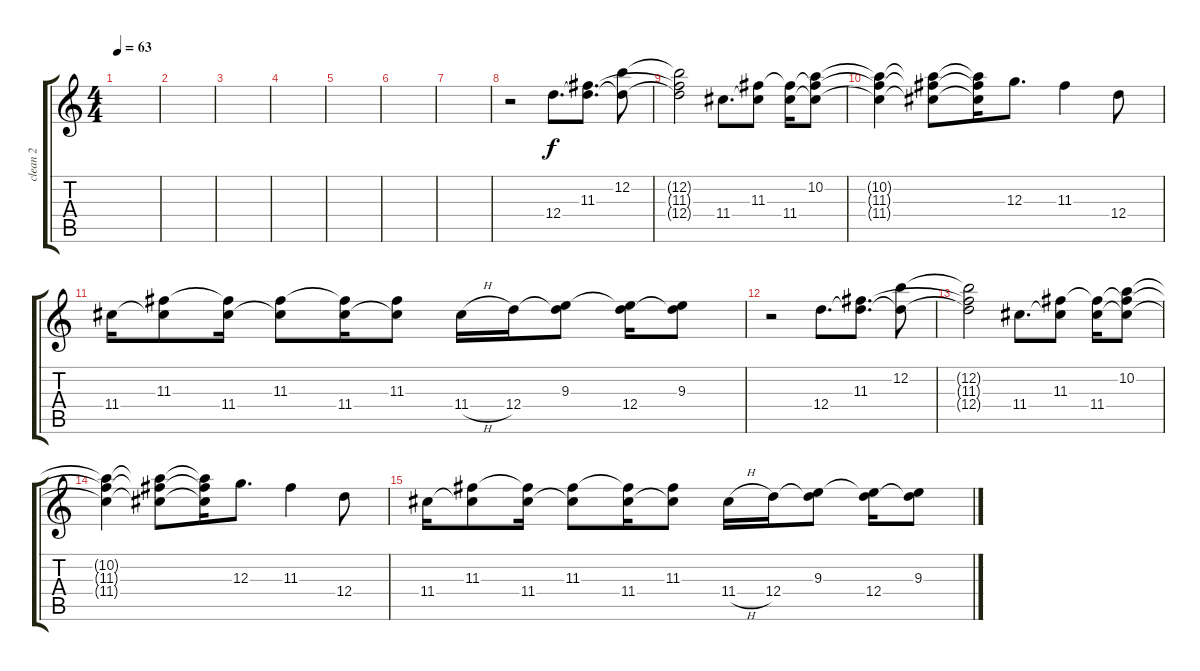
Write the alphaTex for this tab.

\track ("clean 2" "clean 2") {instrument electricguitarclean}
\staff {score tabs}
\tuning (E4 B3 G3 D3 A2 D2) {hide}
\ts (4 4)
\tempo 63
\clef g2
\ks c
|
|
|
|
|
|
|
r.2 12.4.8{d} (11.3 12.4{t}).8{d} (12.2 12.4{t}).8 |
(12.2{t} 11.3{t} 12.4{t}).2 11.4.8{d} (11.3 11.4{t}).8 (11.3{t} 11.4).16 (10.2 11.3{t} 11.4{t}).8 |
(10.2{t} 11.3{t} 11.4{t}).4 (10.2{t} 11.3{t} 11.4{t}).8 (10.2{t} 11.3{t} 11.4{t}).16 12.3.8{d} 11.3.4 12.4.8 |
11.4.16 (11.3 11.4{t}).8 (11.3{t} 11.4).16 (11.3 11.4{t}).8 (11.3{t} 11.4).16 (11.3 11.4{t}).8 11.4{h}.16 12.4.16 (9.3 12.4{t}).8 (9.3{t} 12.4).16 (9.3 12.4{t}).8 |
r.2 12.4.8{d} (11.3 12.4{t}).8{d} (12.2 12.4{t}).8 |
(12.2{t} 11.3{t} 12.4{t}).2 11.4.8{d} (11.3 11.4{t}).8 (11.3{t} 11.4).16 (10.2 11.3{t} 11.4{t}).8 |
(10.2{t} 11.3{t} 11.4{t}).4 (10.2{t} 11.3{t} 11.4{t}).8 (10.2{t} 11.3{t} 11.4{t}).16 12.3.8{d} 11.3.4 12.4.8 |
11.4.16 (11.3 11.4{t}).8 (11.3{t} 11.4).16 (11.3 11.4{t}).8 (11.3{t} 11.4).16 (11.3 11.4{t}).8 11.4{h}.16 12.4.16 (9.3 12.4{t}).8 (9.3{t} 12.4).16 (9.3 12.4{t}).8
